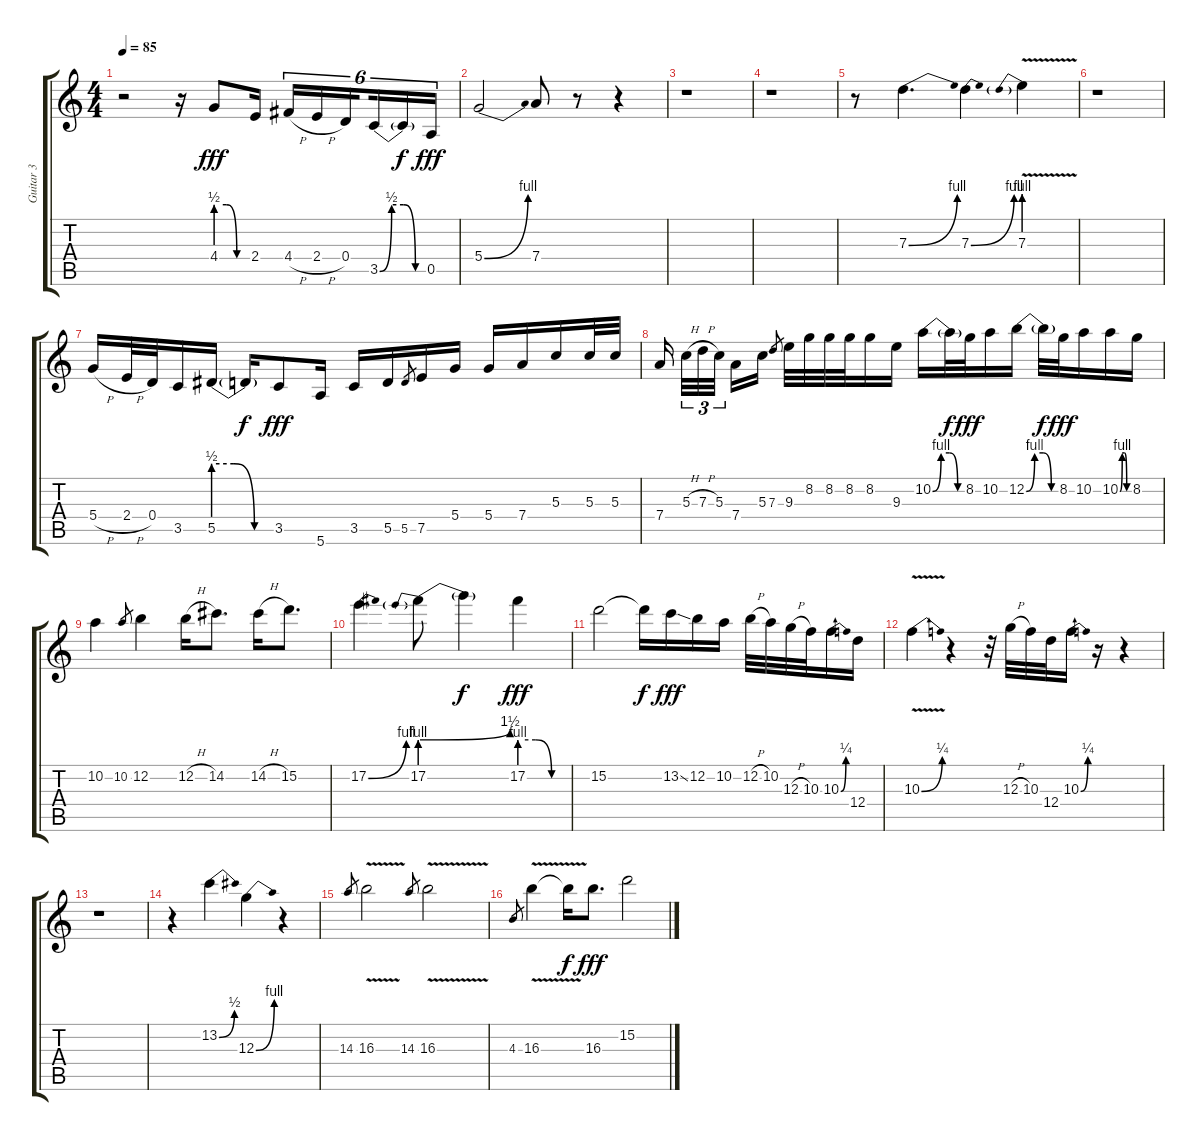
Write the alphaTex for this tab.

\track ("Guitar 3" "Guitar 3") {instrument distortionguitar}
\staff {score tabs}
\tuning (E4 B3 G3 D3 A2 E2) {hide}
\ts (4 4)
\tempo 85
\clef g2
\ks c
r.2{dy fff} r.16 4.4{be (custom 0 2 20 2 40 0 60 0)}.8 2.4.16 4.4{h}.16{tu (6 4)} 2.4{h}.16{tu (6 4)} 0.4.16{tu (6 4) beam splitsecondary} 3.5{be (custom 0 0 15 2 30 2 45 0 60 0)}.16{tu (6 4)} 3.5{t}.16{tu (6 4) dy f} 0.5.16{tu (6 4) dy fff} |
5.4{be (bend 0 0 60 4)}.2 7.4.8 r.8 r.4 |
r.1 |
r.1 |
r.8 7.3{be (bend 0 0 60 4)}.4{d} 7.3{be (bend 0 0 60 4)}.4 7.3{be (prebend 0 4 60 4) v}.4 |
r.1 |
5.4{h}.16 2.4{h}.32 0.4.32 3.5.16 5.5{be (custom 0 2 20 2 40 0 60 0)}.16 5.5{t}.16{dy f} 3.5.8{dy fff} 5.6.16 3.5.16 5.5.16 5.5.8{gr} 7.5.16 5.4.16 5.4.16 7.4.16 5.3.16 5.3.32 5.3.32 |
7.4.16{beam splitsecondary} 5.3{h}.32{tu (3 2)} 7.3{h}.32{tu (3 2)} 5.3.32{tu (3 2) beam splitsecondary} 7.4.16 5.3.16 7.3.8{gr} 9.3.32 8.2.32 8.2.32 8.2.32 8.2.16 9.3.16 10.2{be (custom 0 0 15 4 30 4 45 0 60 0)}.16 10.2{t}.32{dy f} 8.2.32{dy fff} 10.2.16 12.2{be (custom 0 0 15 4 30 4 45 0 60 0)}.16 12.2{t}.32{dy f} 8.2.32{dy fff} 10.2.16 10.2{be (custom 0 0 15 4 30 4 45 0 60 0)}.16 8.2.16 |
10.2.4 10.2.8{gr} 12.2.4 12.2{h}.16 14.2.8{d} 14.2{h}.16 15.2.8{d} |
17.2{be (bend 0 0 60 4)}.4{d} 17.2{be (prebendbend 0 4 60 6)}.8 17.2{t}.4{dy f} 17.2{be (custom 0 4 20 4 40 0 60 0)}.4{dy fff} |
15.2.2 15.2{t}.16{dy f} 13.2{ss}.16{dy fff} 12.2.16 10.2.16 12.2{h}.32 10.2.32 12.3{h}.32 10.3.32 10.3{be (bend 0 0 60 1)}.16 12.4.16 |
10.3{be (bend 0 0 60 1) v}.4 r.4 r.32 12.3{h}.32 10.3.32 12.4.32 10.3{be (bend 0 0 60 1)}.16 r.16 r.4 |
r.1 |
r.4 13.2{be (bend 0 0 60 2)}.4 12.3{be (bend 0 0 60 4)}.4 r.4 |
14.3.8{gr} 16.3{v}.2 14.3.8{gr} 16.3{v}.2 |
4.3.8{gr} 16.3{v}.4 16.3{t}.16{dy f} 16.3.8{d dy fff} 15.2.2
